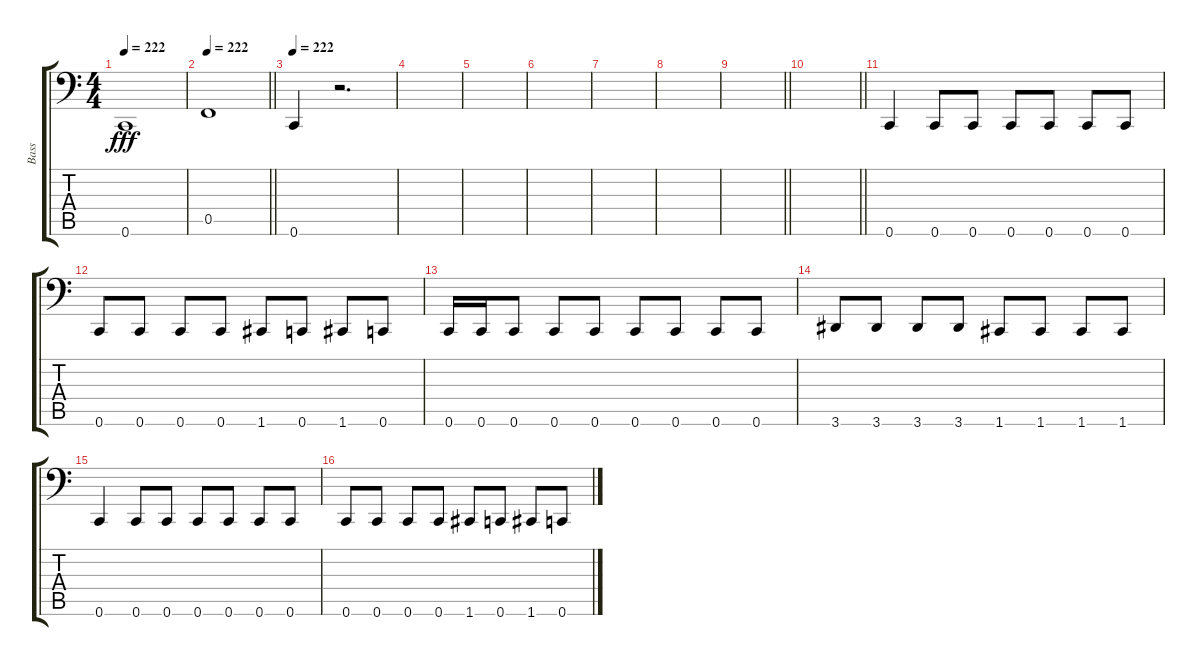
\track ("Bass" "Bass") {instrument electricbasspick}
\staff {score tabs}
\tuning (C3 G2 Eb2 Bb1 F1 C1) {hide}
\ts (4 4)
\tempo 222
\clef f4
\ks c
0.6{t}.1{dy fff} |
\tempo 222
\barLineRight lightlight
0.5.1 |
\section ("" "")
\tempo 222
0.6.4{volume 16} r.2{d} |
|
|
|
|
|
\barLineRight lightlight
|
\barLineRight lightlight
|
\section ("" "")
0.6.4 0.6.8 0.6.8 0.6.8 0.6.8 0.6.8 0.6.8 |
0.6.8 0.6.8 0.6.8 0.6.8 1.6.8 0.6.8 1.6.8 0.6.8 |
0.6.16 0.6.16 0.6.8 0.6.8 0.6.8 0.6.8 0.6.8 0.6.8 0.6.8 |
3.6.8 3.6.8 3.6.8 3.6.8 1.6.8 1.6.8 1.6.8 1.6.8 |
0.6.4 0.6.8 0.6.8 0.6.8 0.6.8 0.6.8 0.6.8 |
0.6.8 0.6.8 0.6.8 0.6.8 1.6.8 0.6.8 1.6.8 0.6.8
